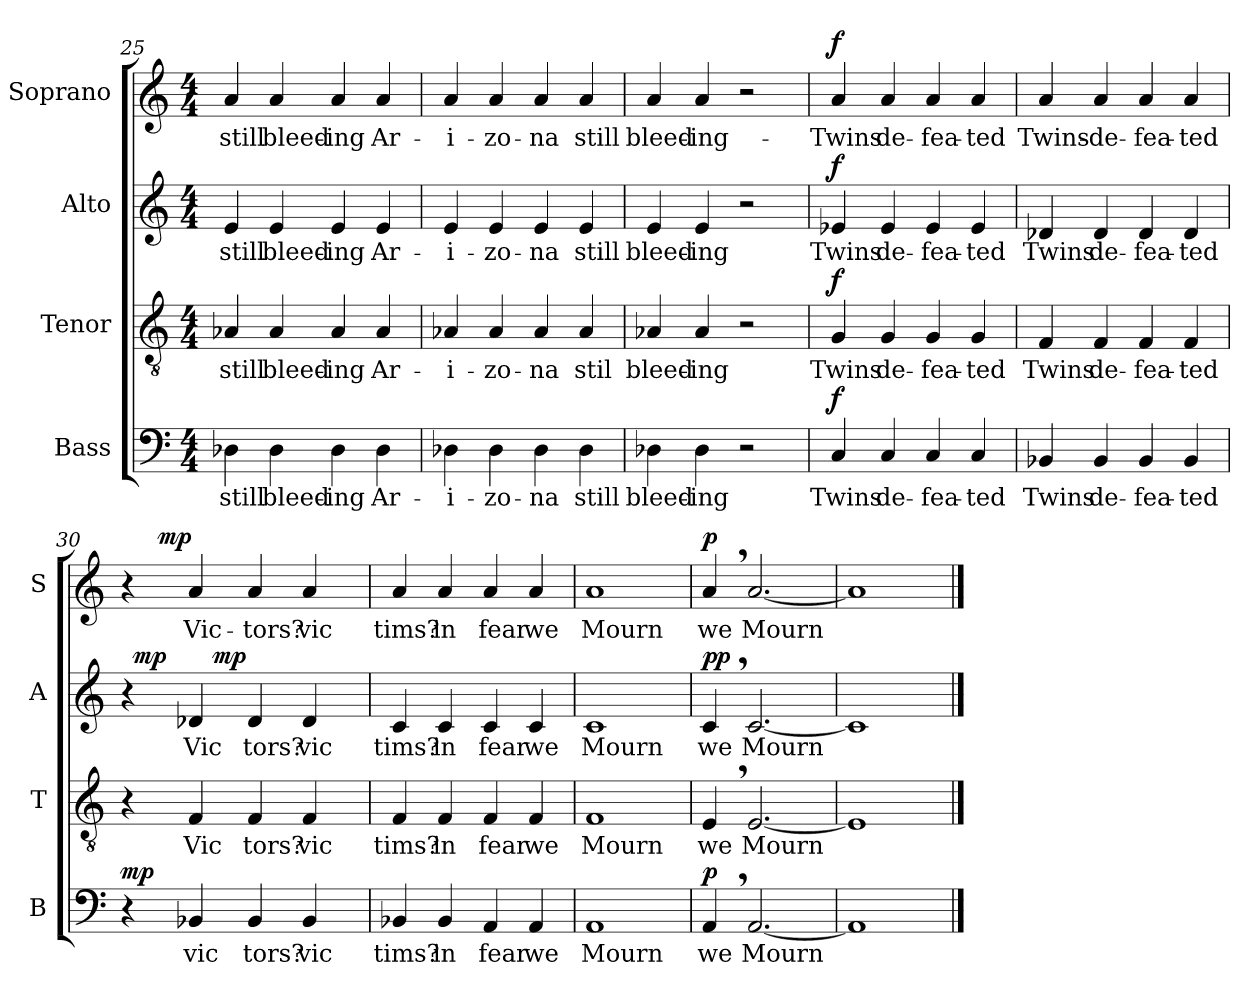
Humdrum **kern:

**kern	**text	**dynam	**kern	**text	**dynam	**kern	**text	**dynam	**kern	**text	**dynam
*part4	*part4	*part4	*part3	*part3	*part3	*part2	*part2	*part2	*part1	*part1	*part1
*staff4	*staff4	*staff4	*staff3	*staff3	*staff3	*staff2	*staff2	*staff2	*staff1	*staff1	*staff1
*I"Bass	*	*	*I"Tenor	*	*	*I"Alto	*	*	*I"Soprano	*	*
*I'B	*	*	*I'T	*	*	*I'A	*	*	*I'S	*	*
*clefF4	*	*	*clefGv2	*	*	*clefG2	*	*	*clefG2	*	*
*k[]	*	*	*k[]	*	*	*k[]	*	*	*k[]	*	*
*C:	*	*	*C:	*	*	*C:	*	*	*C:	*	*
*M4/4	*	*	*M4/4	*	*	*M4/4	*	*	*M4/4	*	*
=25	=25	=25	=25	=25	=25	=25	=25	=25	=25	=25	=25
!	!LO:LY:b	!	!	!LO:LY:b	!	!	!LO:LY:b	!	!	!LO:LY:b	!
4D-X\	still	.	4A-X/	still	.	4e/	still	.	4a/	still	.
!	!LO:LY:b	!	!	!LO:LY:b	!	!	!LO:LY:b	!	!	!LO:LY:b	!
4D-\	bleed-	.	4A-/	bleed-	.	4e/	bleed-	.	4a/	bleed-	.
!	!LO:LY:b:rj	!	!	!LO:LY:b:rj	!	!	!LO:LY:b:rj	!	!	!LO:LY:b:rj	!
4D-\	-ing	.	4A-/	-ing	.	4e/	-ing	.	4a/	-ing	.
!	!LO:LY:b	!	!	!LO:LY:b	!	!	!LO:LY:b	!	!	!LO:LY:b	!
4D-\	Ar-	.	4A-/	Ar-	.	4e/	Ar-	.	4a/	Ar-	.
=26	=26	=26	=26	=26	=26	=26	=26	=26	=26	=26	=26
!	!LO:LY:b	!	!	!LO:LY:b	!	!	!LO:LY:b	!	!	!LO:LY:b	!
4D-X\	-i-	.	4A-X/	-i-	.	4e/	-i-	.	4a/	-i-	.
!	!LO:LY:b	!	!	!LO:LY:b	!	!	!LO:LY:b	!	!	!LO:LY:b	!
4D-\	-zo-	.	4A-/	-zo-	.	4e/	-zo-	.	4a/	-zo-	.
!	!LO:LY:b	!	!	!LO:LY:b	!	!	!LO:LY:b	!	!	!LO:LY:b	!
4D-\	-na	.	4A-/	-na	.	4e/	-na	.	4a/	-na	.
!	!LO:LY:b	!	!	!LO:LY:b	!	!	!LO:LY:b	!	!	!LO:LY:b	!
4D-\	still	.	4A-/	stil	.	4e/	still	.	4a/	still	.
=27	=27	=27	=27	=27	=27	=27	=27	=27	=27	=27	=27
!	!LO:LY:b	!	!	!LO:LY:b	!	!	!LO:LY:b	!	!	!LO:LY:b	!
4D-X\	bleed-	.	4A-X/	bleed-	.	4e/	bleed-	.	4a/	bleed-	.
!	!LO:LY:b:rj	!	!	!LO:LY:b:rj	!	!	!LO:LY:b:rj	!	!	!LO:LY:b:rj	!
4D-\	-ing	.	4A-/	-ing	.	4e/	-ing	.	4a/	-ing-	.
2r	.	.	2r	.	.	2r	.	.	2r	.	.
!!LO:LB:g=z
=28	=28	=28	=28	=28	=28	=28	=28	=28	=28	=28	=28
!	!LO:LY:b	!LO:DY:a	!	!LO:LY:b	!LO:DY:a	!	!LO:LY:b	!LO:DY:a	!	!LO:LY:b	!LO:DY:a
4C/	Twins	f	4G/	Twins	f	4e-X/	Twins	f	4a/	-Twins	f
!	!LO:LY:b	!	!	!LO:LY:b	!	!	!LO:LY:b	!	!	!LO:LY:b	!
4C/	de-	.	4G/	de-	.	4e-/	de-	.	4a/	de-	.
!	!LO:LY:b	!	!	!LO:LY:b	!	!	!LO:LY:b	!	!	!LO:LY:b	!
4C/	-fea-	.	4G/	-fea-	.	4e-/	-fea-	.	4a/	-fea-	.
!	!LO:LY:b:rj	!	!	!LO:LY:b:rj	!	!	!LO:LY:b:rj	!	!	!LO:LY:b:rj	!
4C/	-ted	.	4G/	-ted	.	4e-/	-ted	.	4a/	-ted	.
=29	=29	=29	=29	=29	=29	=29	=29	=29	=29	=29	=29
!	!LO:LY:b	!	!	!LO:LY:b	!	!	!LO:LY:b	!	!	!LO:LY:b	!
4BB-X/	Twins	.	4F/	Twins	.	4d-X/	Twins	.	4a/	Twins-	.
!	!LO:LY:b	!	!	!LO:LY:b	!	!	!LO:LY:b	!	!	!LO:LY:b	!
4BB-/	de-	.	4F/	de-	.	4d-/	de-	.	4a/	-de-	.
!	!LO:LY:b	!	!	!LO:LY:b	!	!	!LO:LY:b	!	!	!LO:LY:b	!
4BB-/	-fea-	.	4F/	-fea-	.	4d-/	-fea-	.	4a/	-fea-	.
!	!LO:LY:b:rj	!	!	!LO:LY:b:rj	!	!	!LO:LY:b:rj	!	!	!LO:LY:b:rj	!
4BB-/	-ted	.	4F/	-ted	.	4d-/	-ted	.	4a/	-ted	.
=30	=30	=30	=30	=30	=30	=30	=30	=30	=30	=30	=30
!	!	!LO:DY:a	!	!	!	!	!	!	!	!	!
*	*	*	*	*	*	*^	*	*	*^	*	*
*	*	*	*	*	*	*	*^	*	*	*	*	*	*
4r	.	mp	4r	.	.	4r	32ryy	4ryy	.	.	4r	8ryy	.	.
!	!	!	!	!	!	!	!	!	!	!LO:DY:b	!	!	!	!
.	.	.	.	.	.	.	2ryy	.	.	mp	.	.	.	.
!	!	!	!	!	!	!	!	!	!	!	!	!	!	!LO:DY:a
.	.	.	.	.	.	.	.	.	.	.	.	2..ryy	.	mp
!	!LO:LY:b	!	!	!LO:LY:b	!	!	!	!	!LO:LY:b	!	!	!	!LO:LY:b	!
4BB-X/	vic	.	4F/	Vic	.	4d-X/	.	16.ryy	Vic	.	4a/	.	Vic-	.
!	!	!	!	!	!	!	!	!	!	!LO:DY:a	!	!	!	!
.	.	.	.	.	.	.	.	2ryy	.	mp	.	.	.	.
!	!LO:LY:b	!	!	!LO:LY:b	!	!	!	!	!LO:LY:b	!	!	!	!LO:LY:b:rj	!
4BB-/	tors?	.	4F/	tors?	.	4d-/	.	.	tors?	.	4a/	.	-tors?	.
.	.	.	.	.	.	.	4...ryy	.	.	.	.	.	.	.
!	!LO:LY:b	!	!	!LO:LY:b	!	!	!	!	!LO:LY:b	!	!	!	!LO:LY:b	!
4BB-/	vic	.	4F/	vic	.	4d-/	.	.	vic	.	4a/	.	vic	.
.	.	.	.	.	.	.	.	8ryy	.	.	.	.	.	.
.	.	.	.	.	.	.	.	32ryy	.	.	.	.	.	.
=31	=31	=31	=31	=31	=31	=31	=31	=31	=31	=31	=31	=31	=31	=31
!	!LO:LY:b	!	!	!LO:LY:b	!	!	!	!	!LO:LY:b	!	!	!	!LO:LY:b	!
*	*	*	*	*	*	*v	*v	*v	*	*	*	*	*	*
*	*	*	*	*	*	*	*	*	*v	*v	*	*
4BB-X/	tims?	.	4F/	tims?	.	4c/	tims?	.	4a/	tims?	.
!	!LO:LY:b	!	!	!LO:LY:b	!	!	!LO:LY:b	!	!	!LO:LY:b	!
4BB-/	in	.	4F/	in	.	4c/	in	.	4a/	in	.
!	!LO:LY:b	!	!	!LO:LY:b	!	!	!LO:LY:b	!	!	!LO:LY:b	!
4AA/	fear	.	4F/	fear	.	4c/	fear	.	4a/	fear	.
!	!LO:LY:b	!	!	!LO:LY:b	!	!	!LO:LY:b	!	!	!LO:LY:b	!
4AA/	we	.	4F/	we	.	4c/	we	.	4a/	we	.
=32	=32	=32	=32	=32	=32	=32	=32	=32	=32	=32	=32
!	!LO:LY:b	!	!	!LO:LY:b	!	!	!LO:LY:b	!	!	!LO:LY:b	!
1AA	Mourn	.	1F	Mourn	.	1c	Mourn	.	1a	Mourn	.
=33	=33	=33	=33	=33	=33	=33	=33	=33	=33	=33	=33
!	!LO:LY:b	!LO:DY:a	!	!LO:LY:b	!	!	!LO:LY:b	!LO:DY:a	!	!LO:LY:b	!
!	!	!	!	!	!	!	!	!LO:DY:n=1:b	!	!	!LO:DY:a
4AA,>/	we	p	4E,>/	we	.	4c,>/	we	p p	4a,>/	we	p
!	!LO:LY:b	!	!	!LO:LY:b	!	!	!LO:LY:b	!	!	!LO:LY:b	!
[<2.AA/	Mourn	.	[<2.E/	Mourn	.	[<2.c/	Mourn	.	[<2.a/	Mourn	.
=34	=34	=34	=34	=34	=34	=34	=34	=34	=34	=34	=34
1AA]	.	.	1E]	.	.	1c]	.	.	1a]	.	.
==	==	==	==	==	==	==	==	==	==	==	==
*-	*-	*-	*-	*-	*-	*-	*-	*-	*-	*-	*-
